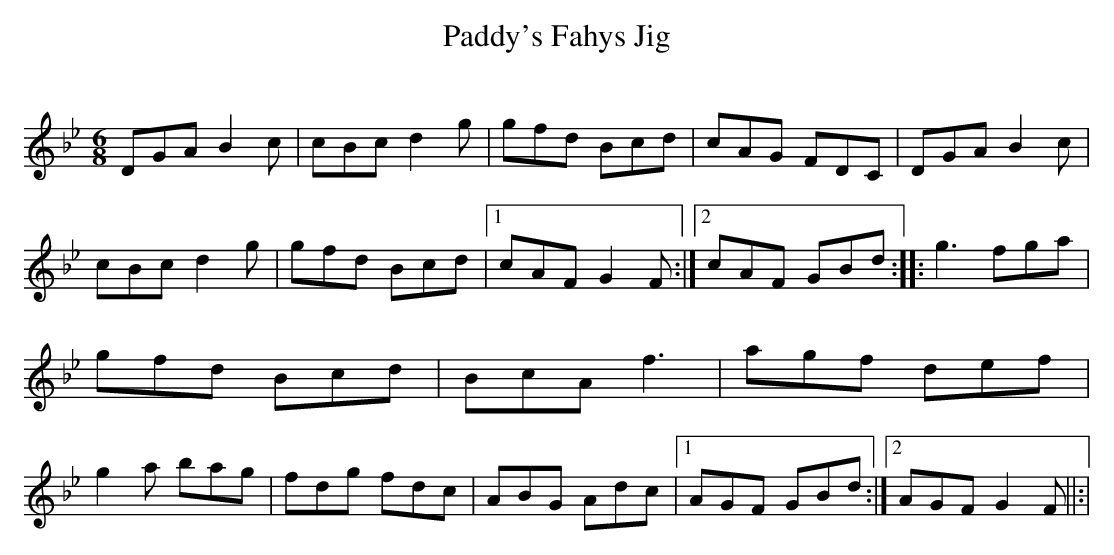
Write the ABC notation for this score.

X:1
T:Paddy's Fahys Jig
C:
M:6/8
L:1/8
K:Gm
DGA B2 c |cBc d2 g |gfd Bcd |cAG FDC |DGA B2 c |cBc d2 g |gfd Bcd |[1cAF G2 F :|[2cAF GBd ::g3 fga |gfd Bcd |BcA f3 |agf def |g2 a bag |fdg fdc |ABG Adc |[1AGF GBd :|[2AGF G2 F ||:|
